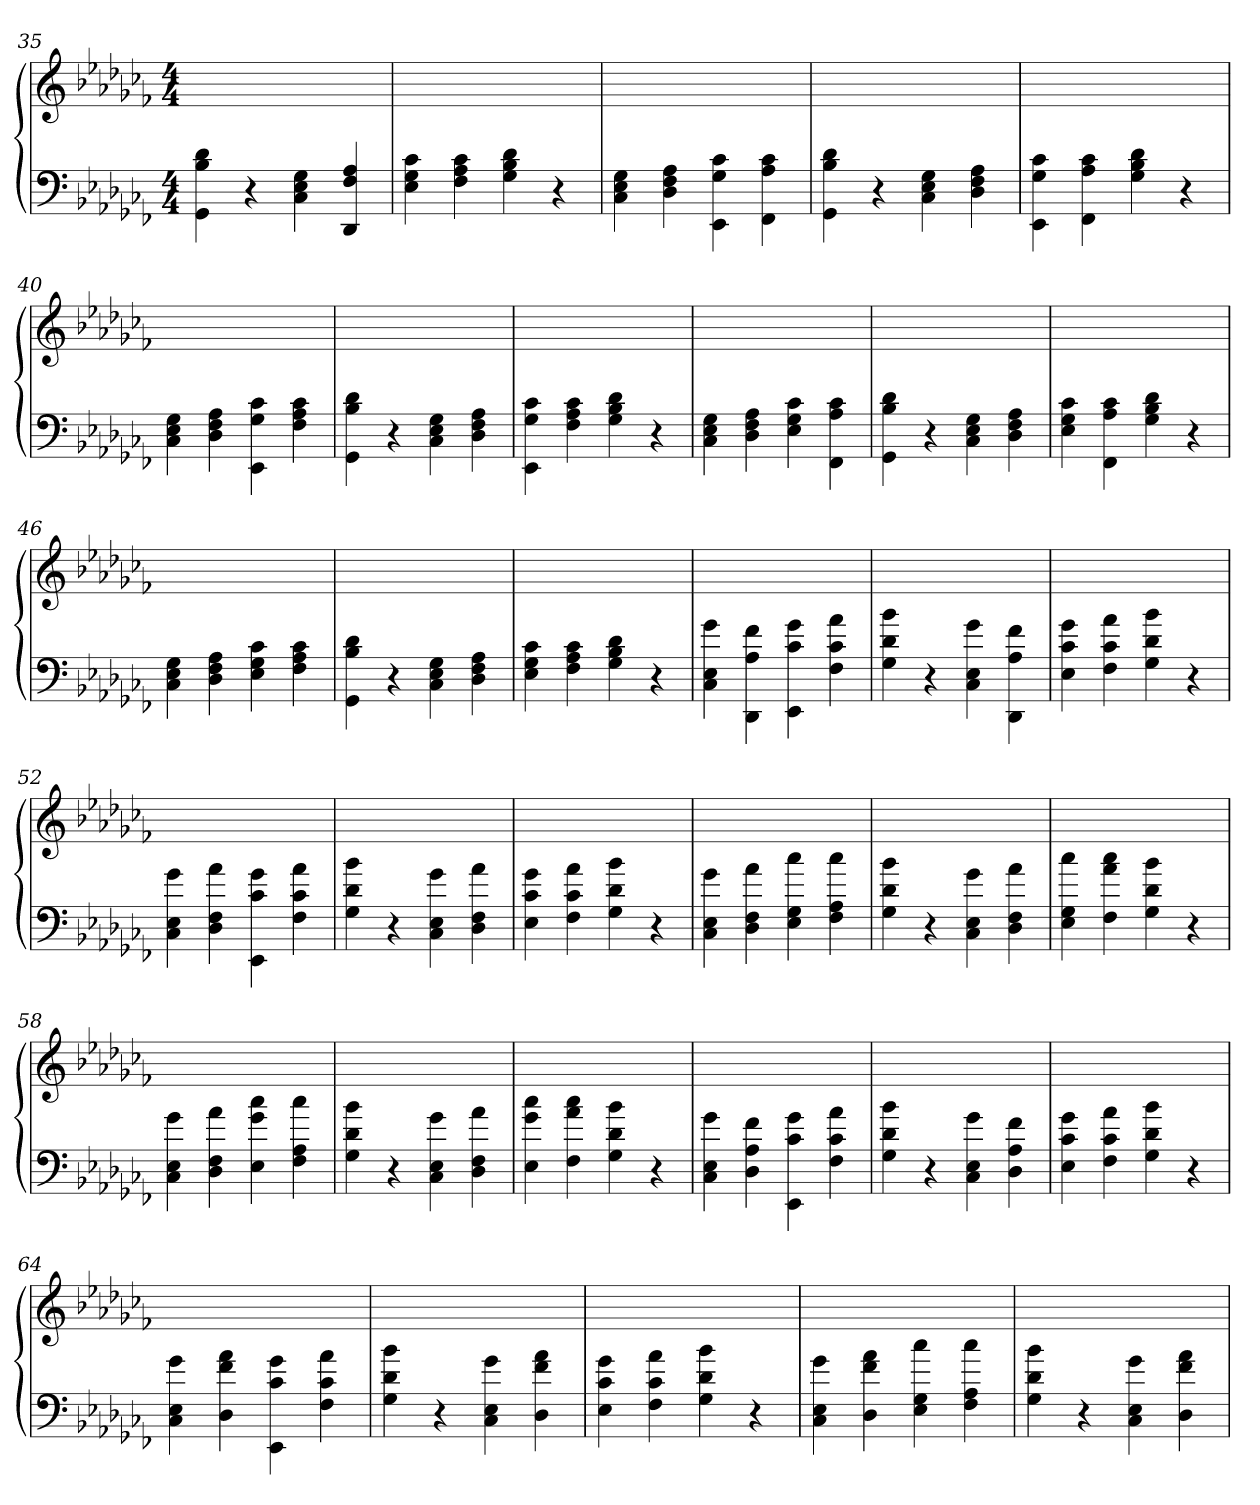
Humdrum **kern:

**kern	**kern
*part2	*part1
*staff2	*staff1
*clefF4	*clefG2
*k[b-e-a-d-g-c-f-]	*k[b-e-a-d-g-c-f-]
*C-:	*C-:
*M4/4	*M4/4
=35	=35
4GG- 4B- 4d-	1ryy
4r	.
4C- 4E- 4G-	.
4DD- 4F- 4A-	.
=36	=36
4E- 4G- 4c-	1ryy
4F- 4A- 4c-	.
4G- 4B- 4d-	.
4r	.
=37	=37
4C- 4E- 4G-	1ryy
4D- 4F- 4A-	.
4EE- 4G- 4c-	.
4FF- 4A- 4c-	.
=38	=38
4GG- 4B- 4d-	1ryy
4r	.
4C- 4E- 4G-	.
4D- 4F- 4A-	.
=39	=39
4EE- 4G- 4c-	1ryy
4FF- 4A- 4c-	.
4G- 4B- 4d-	.
4r	.
=40	=40
4C- 4E- 4G-	1ryy
4D- 4F- 4A-	.
4EE- 4G- 4c-	.
4F- 4A- 4c-	.
=41	=41
4GG- 4B- 4d-	1ryy
4r	.
4C- 4E- 4G-	.
4D- 4F- 4A-	.
=42	=42
4EE- 4G- 4c-	1ryy
4F- 4A- 4c-	.
4G- 4B- 4d-	.
4r	.
=43	=43
4C- 4E- 4G-	1ryy
4D- 4F- 4A-	.
4E- 4G- 4c-	.
4FF- 4A- 4c-	.
=44	=44
4GG- 4B- 4d-	1ryy
4r	.
4C- 4E- 4G-	.
4D- 4F- 4A-	.
=45	=45
4E- 4G- 4c-	1ryy
4FF- 4A- 4c-	.
4G- 4B- 4d-	.
4r	.
=46	=46
4C- 4E- 4G-	1ryy
4D- 4F- 4A-	.
4E- 4G- 4c-	.
4F- 4A- 4c-	.
=47	=47
4GG- 4B- 4d-	1ryy
4r	.
4C- 4E- 4G-	.
4D- 4F- 4A-	.
=48	=48
4E- 4G- 4c-	1ryy
4F- 4A- 4c-	.
4G- 4B- 4d-	.
4r	.
=49	=49
4C- 4E- 4g-	1ryy
4DD- 4A- 4f-	.
4EE- 4c- 4g-	.
4F- 4c- 4a-	.
=50	=50
4G- 4d- 4b-	1ryy
4r	.
4C- 4E- 4g-	.
4DD- 4A- 4f-	.
=51	=51
4E- 4c- 4g-	1ryy
4F- 4c- 4a-	.
4G- 4d- 4b-	.
4r	.
=52	=52
4C- 4E- 4g-	1ryy
4D- 4F- 4a-	.
4EE- 4c- 4g-	.
4F- 4c- 4a-	.
=53	=53
4G- 4d- 4b-	1ryy
4r	.
4C- 4E- 4g-	.
4D- 4F- 4a-	.
=54	=54
4E- 4c- 4g-	1ryy
4F- 4c- 4a-	.
4G- 4d- 4b-	.
4r	.
=55	=55
4C- 4E- 4g-	1ryy
4D- 4F- 4a-	.
4E- 4G- 4cc-	.
4F- 4A- 4cc-	.
=56	=56
4G- 4d- 4b-	1ryy
4r	.
4C- 4E- 4g-	.
4D- 4F- 4a-	.
=57	=57
4E- 4G- 4cc-	1ryy
4F- 4a- 4cc-	.
4G- 4d- 4b-	.
4r	.
=58	=58
4C- 4E- 4g-	1ryy
4D- 4F- 4a-	.
4E- 4g- 4cc-	.
4F- 4A- 4cc-	.
=59	=59
4G- 4d- 4b-	1ryy
4r	.
4C- 4E- 4g-	.
4D- 4F- 4a-	.
=60	=60
4E- 4g- 4cc-	1ryy
4F- 4a- 4cc-	.
4G- 4d- 4b-	.
4r	.
=61	=61
4C- 4E- 4g-	1ryy
4D- 4A- 4f-	.
4EE- 4c- 4g-	.
4F- 4c- 4a-	.
=62	=62
4G- 4d- 4b-	1ryy
4r	.
4C- 4E- 4g-	.
4D- 4A- 4f-	.
=63	=63
4E- 4c- 4g-	1ryy
4F- 4c- 4a-	.
4G- 4d- 4b-	.
4r	.
=64	=64
4C- 4E- 4g-	1ryy
4D- 4f- 4a-	.
4EE- 4c- 4g-	.
4F- 4c- 4a-	.
=65	=65
4G- 4d- 4b-	1ryy
4r	.
4C- 4E- 4g-	.
4D- 4f- 4a-	.
=66	=66
4E- 4c- 4g-	1ryy
4F- 4c- 4a-	.
4G- 4d- 4b-	.
4r	.
=67	=67
4C- 4E- 4g-	1ryy
4D- 4f- 4a-	.
4E- 4G- 4cc-	.
4F- 4A- 4cc-	.
=68	=68
4G- 4d- 4b-	1ryy
4r	.
4C- 4E- 4g-	.
4D- 4f- 4a-	.
=	=
*-	*-
